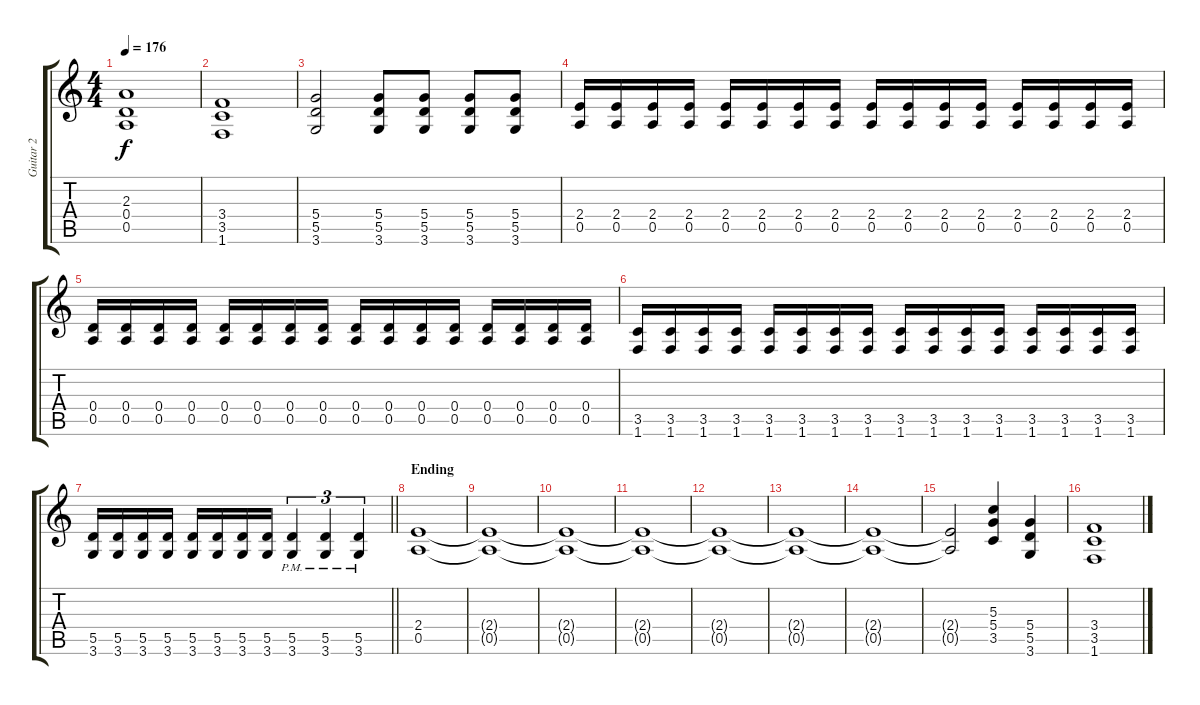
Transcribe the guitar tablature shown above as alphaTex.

\track ("Guitar 2" "Guitar 2") {instrument distortionguitar}
\staff {score tabs}
\tuning (E4 B3 G3 D3 A2 E2) {hide}
\ts (4 4)
\tempo 176
\clef g2
\ks c
(2.3 0.4 0.5).1{dy f} |
(3.4 3.5 1.6).1 |
(5.4 5.5 3.6).2 (5.4 5.5 3.6).8 (5.4 5.5 3.6).8 (5.4 5.5 3.6).8 (5.4 5.5 3.6).8 |
(2.4 0.5).16 (2.4 0.5).16 (2.4 0.5).16 (2.4 0.5).16 (2.4 0.5).16 (2.4 0.5).16 (2.4 0.5).16 (2.4 0.5).16 (2.4 0.5).16 (2.4 0.5).16 (2.4 0.5).16 (2.4 0.5).16 (2.4 0.5).16 (2.4 0.5).16 (2.4 0.5).16 (2.4 0.5).16 |
(0.4 0.5).16 (0.4 0.5).16 (0.4 0.5).16 (0.4 0.5).16 (0.4 0.5).16 (0.4 0.5).16 (0.4 0.5).16 (0.4 0.5).16 (0.4 0.5).16 (0.4 0.5).16 (0.4 0.5).16 (0.4 0.5).16 (0.4 0.5).16 (0.4 0.5).16 (0.4 0.5).16 (0.4 0.5).16 |
(3.5 1.6).16 (3.5 1.6).16 (3.5 1.6).16 (3.5 1.6).16 (3.5 1.6).16 (3.5 1.6).16 (3.5 1.6).16 (3.5 1.6).16 (3.5 1.6).16 (3.5 1.6).16 (3.5 1.6).16 (3.5 1.6).16 (3.5 1.6).16 (3.5 1.6).16 (3.5 1.6).16 (3.5 1.6).16 |
\barLineRight lightlight
(5.5 3.6).16 (5.5 3.6).16 (5.5 3.6).16 (5.5 3.6).16 (5.5 3.6).16 (5.5 3.6).16 (5.5 3.6).16 (5.5 3.6).16 (5.5{pm} 3.6{pm}).4{tu (3 2)} (5.5{pm} 3.6{pm}).4{tu (3 2)} (5.5{pm} 3.6{pm}).4{tu (3 2)} |
\section ("" "Ending")
(2.4 0.5).1 |
(2.4{t} 0.5{t}).1 |
(2.4{t} 0.5{t}).1 |
(2.4{t} 0.5{t}).1 |
(2.4{t} 0.5{t}).1 |
(2.4{t} 0.5{t}).1 |
(2.4{t} 0.5{t}).1 |
(2.4{t} 0.5{t}).2 (5.3 5.4 3.5).4 (5.4 5.5 3.6).4 |
(3.4 3.5 1.6).1
